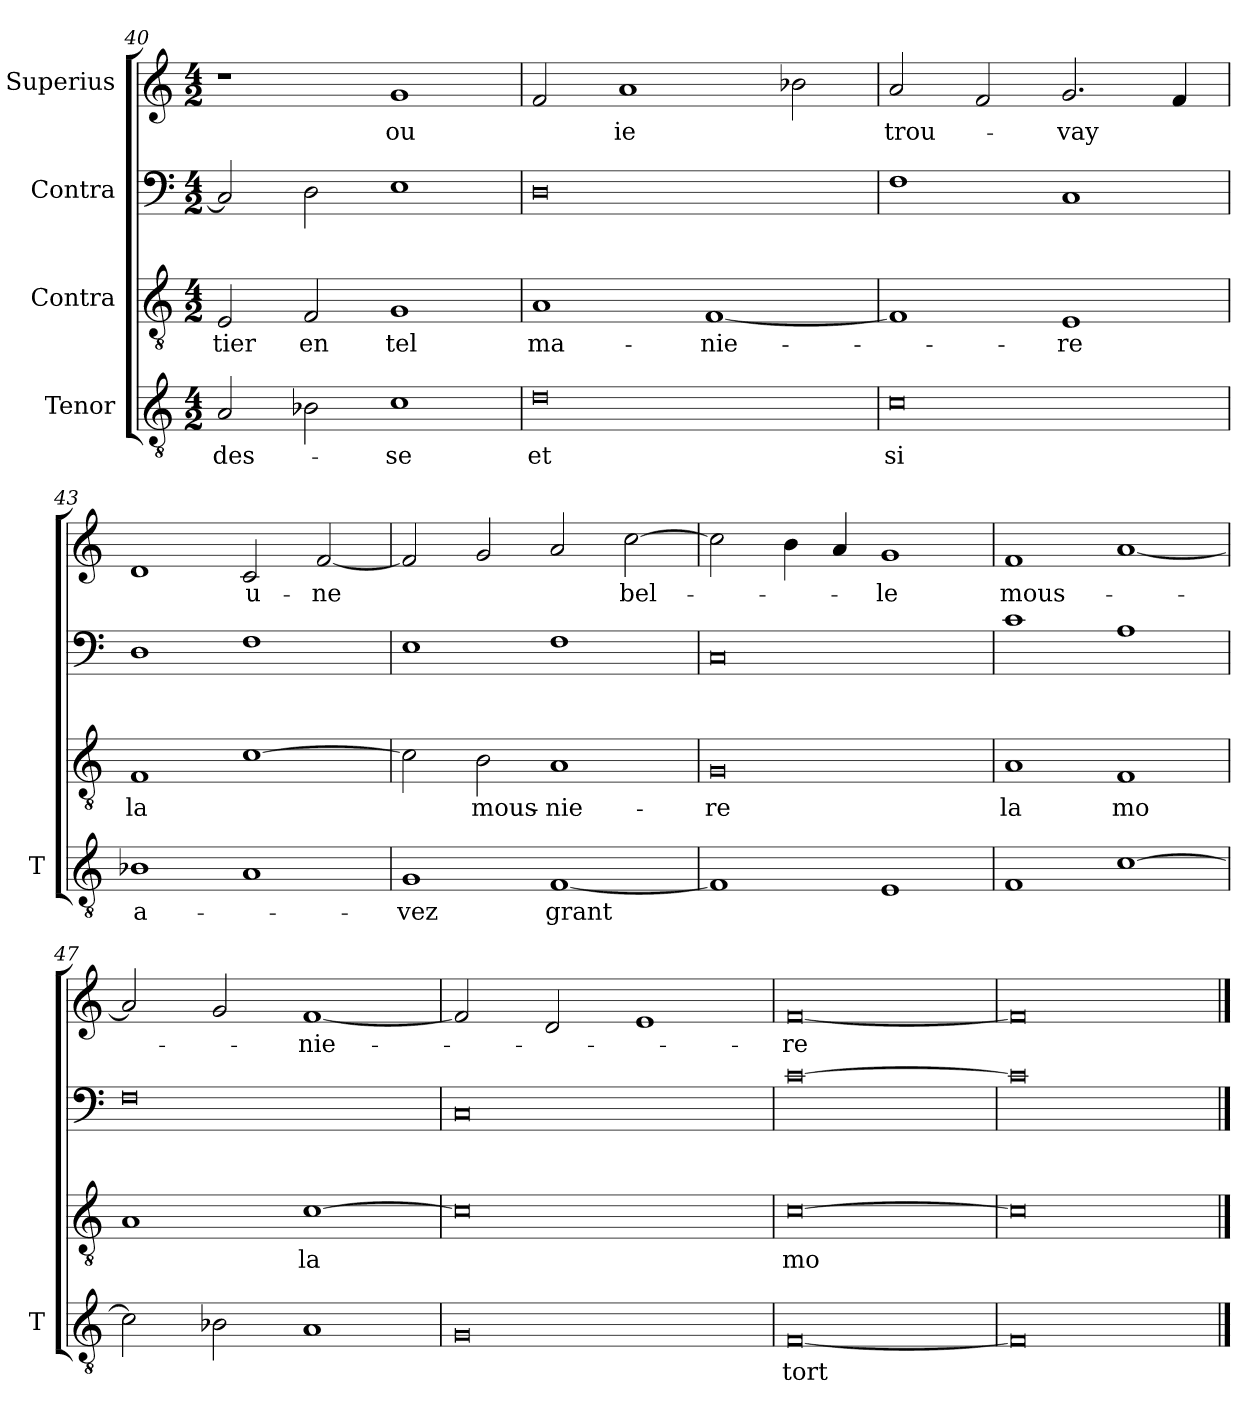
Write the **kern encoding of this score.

**kern	**text	**kern	**text	**kern	**kern	**text
*part4	*part4	*part3	*part3	*part2	*part1	*part1
*staff4	*staff4	*staff3	*staff3	*staff2	*staff1	*staff1
*I"Tenor	*	*I"Contra	*	*I"Contra	*I"Superius	*
*I'T	*	*	*	*	*	*
*clefGv2	*	*clefGv2	*	*clefF4	*clefG2	*
*M4/2	*	*M4/2	*	*M4/2	*M4/2	*
=40	=40	=40	=40	=40	=40	=40
2A	-des-	2E	-tier	2C]	1r	.
2B-X	.	2F	-en	2D	.	.
1c	-se	1G	-tel	1E	1g	-ou
=41	=41	=41	=41	=41	=41	=41
0d	-et	1A	ma-	0D	2f	.
.	.	.	.	.	1a	-ie
.	.	[1F	-nie-	.	.	.
.	.	.	.	.	2b-X	.
=42	=42	=42	=42	=42	=42	=42
0c	-si	1F]	.	1F	2a	trou-
.	.	.	.	.	2f	.
.	.	1E	-re	1C	2.g	-vay
.	.	.	.	.	4f	.
=43	=43	=43	=43	=43	=43	=43
1B-X	a-	1F	-la	1D	1d	.
1A	.	[1c	.	1F	2c	u-
.	.	.	.	.	[2f	-ne
=44	=44	=44	=44	=44	=44	=44
1G	-vez	2c]	.	1E	2f]	.
.	.	2B	mous-	.	2g	.
[1F	-grant	1A	-nie-	1F	2a	.
.	.	.	.	.	[2cc	bel-
=45	=45	=45	=45	=45	=45	=45
1F]	.	0G	-re	0C	2cc]	.
.	.	.	.	.	4b	.
.	.	.	.	.	4a	.
1E	.	.	.	.	1g	-le
=46	=46	=46	=46	=46	=46	=46
1F	.	1A	-la	1c	1f	mous-
[1c	.	1F	-mo	1A	[1a	.
=47	=47	=47	=47	=47	=47	=47
2c]	.	1A	.	0F	2a]	.
2B-X	.	.	.	.	2g	.
1A	.	[1c	-la	.	[1f	-nie-
=48	=48	=48	=48	=48	=48	=48
0G	.	0c]	.	0C	2f]	.
.	.	.	.	.	2d	.
.	.	.	.	.	1e	.
=49	=49	=49	=49	=49	=49	=49
[0F	-tort	[0c	-mo	[0c	[0f	-re
=50	=50	=50	=50	=50	=50	=50
0F]	.	0c]	.	0c]	0f]	.
==	==	==	==	==	==	==
*-	*-	*-	*-	*-	*-	*-
